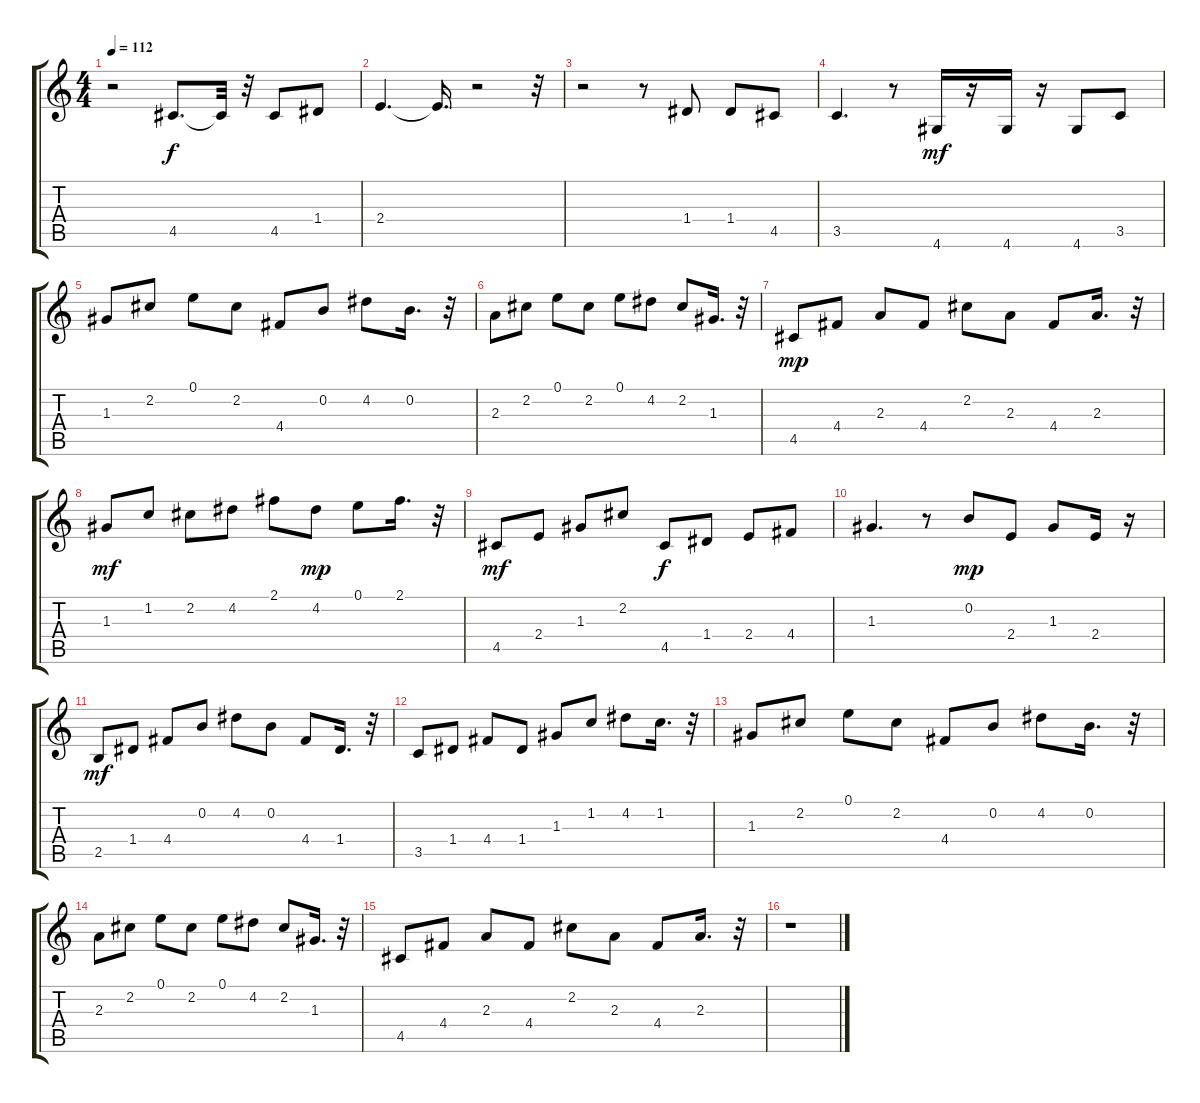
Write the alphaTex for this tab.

\track "" {instrument acousticguitarsteel}
\staff {score tabs}
\tuning (E4 B3 G3 D3 A2 E2) {hide}
\ts (4 4)
\tempo 112
\clef g2
\ks c
r.2{dy f} 4.5.8{d} 4.5{t}.32 r.32 4.5.8 1.4.8 |
2.4.4{d} 2.4{t}.16{d} r.2 r.32 |
r.2 r.8 1.4.8 1.4.8 4.5.8 |
3.5.4{d} r.8 4.6.16{dy mf} r.16 4.6.16 r.16 4.6.8 3.5.8 |
1.3.8 2.2.8 0.1.8 2.2.8 4.4.8 0.2.8 4.2.8 0.2.16{d} r.32 |
2.3.8 2.2.8 0.1.8 2.2.8 0.1.8 4.2.8 2.2.8 1.3.16{d} r.32 |
4.5.8{dy mp} 4.4.8 2.3.8 4.4.8 2.2.8 2.3.8 4.4.8 2.3.16{d} r.32 |
1.3.8{dy mf} 1.2.8 2.2.8 4.2.8 2.1.8 4.2.8{dy mp} 0.1.8 2.1.16{d} r.32 |
4.5.8{dy mf} 2.4.8 1.3.8 2.2.8 4.5.8{dy f} 1.4.8 2.4.8 4.4.8 |
1.3.4{d} r.8 0.2.8{dy mp} 2.4.8 1.3.8 2.4.16 r.16 |
2.5.8{dy mf} 1.4.8 4.4.8 0.2.8 4.2.8 0.2.8 4.4.8 1.4.16{d} r.32 |
3.5.8 1.4.8 4.4.8 1.4.8 1.3.8 1.2.8 4.2.8 1.2.16{d} r.32 |
1.3.8 2.2.8 0.1.8 2.2.8 4.4.8 0.2.8 4.2.8 0.2.16{d} r.32 |
2.3.8 2.2.8 0.1.8 2.2.8 0.1.8 4.2.8 2.2.8 1.3.16{d} r.32 |
4.5.8 4.4.8 2.3.8 4.4.8 2.2.8 2.3.8 4.4.8 2.3.16{d} r.32 |
r.1
